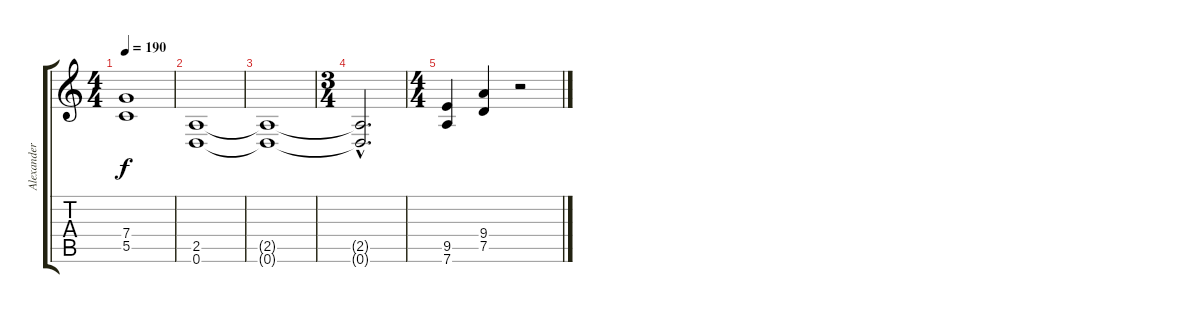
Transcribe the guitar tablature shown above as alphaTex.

\track ("Alexander" "Alexander") {instrument distortionguitar}
\staff {score tabs}
\tuning (D4 A3 F3 C3 G2 D2) {hide}
\ts (4 4)
\tempo 190
\clef g2
\ks c
(7.4{t} 5.5{t}).1{dy f} |
(2.5 0.6).1 |
(2.5{t} 0.6{t}).1 |
\ts (3 4)
(2.5{hac t} 0.6{hac t}).2{d} |
\ts (4 4)
(9.5 7.6).4 (9.4 7.5).4 r.2
